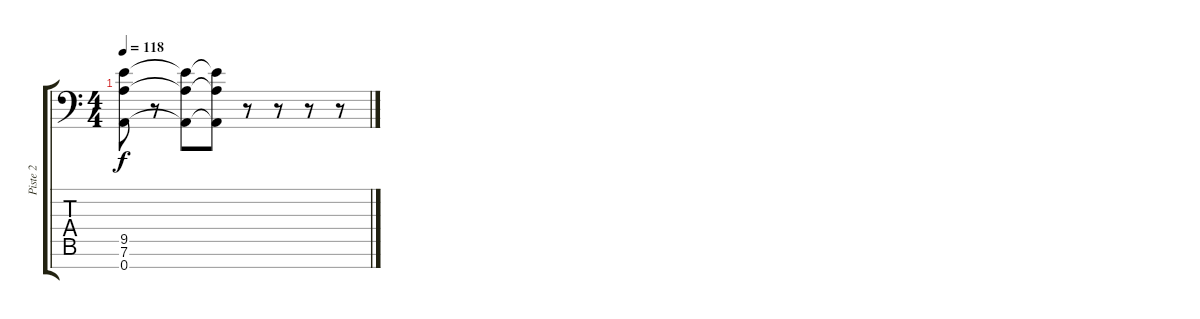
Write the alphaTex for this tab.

\track ("Piste 2" "Piste 2") {instrument overdrivenguitar}
\staff {score tabs}
\tuning (D4 A3 F3 C3 G2 D2 A1) {hide}
\ts (4 4)
\tempo 118
\clef f4
\ks c
(9.5{t} 7.6{t} 0.7{t}).8{dy f} r.8 (9.5{t} 7.6{t} 0.7{t}).8 (9.5{t} 7.6{t} 0.7{t}).8 r.8 r.8 r.8 r.8
